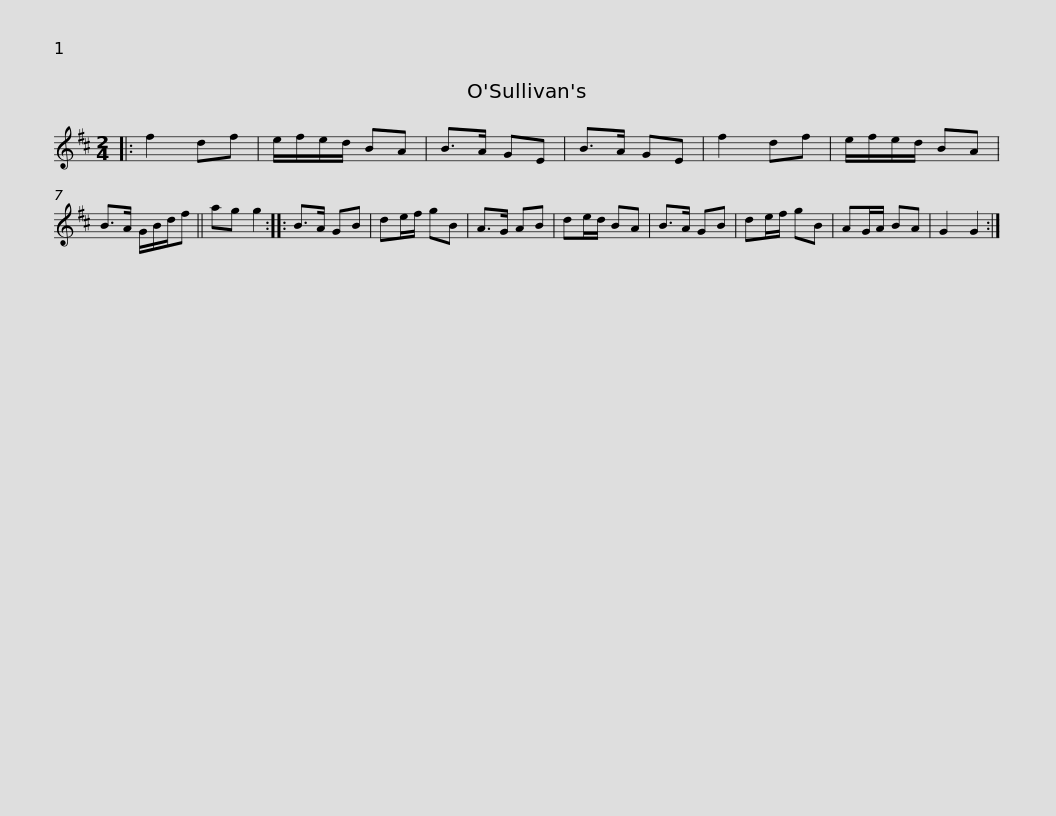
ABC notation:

X:1
L:1/8
M:2/4
I:linebreak $
K:D
V:1 treble
V:1
|: f2 df | e/f/e/d/ BA | B>A GE | B>A GE | f2 df | %5
 e/f/e/d/ BA | B>A G/B/d/f || ag g2 :: B>A GB |$ de/f/ gB | %10
 A>G AB | de/d/ BA | B>A GB | de/f/ gB | AG/A/ BA | %15
 G2 G2 :| %16
